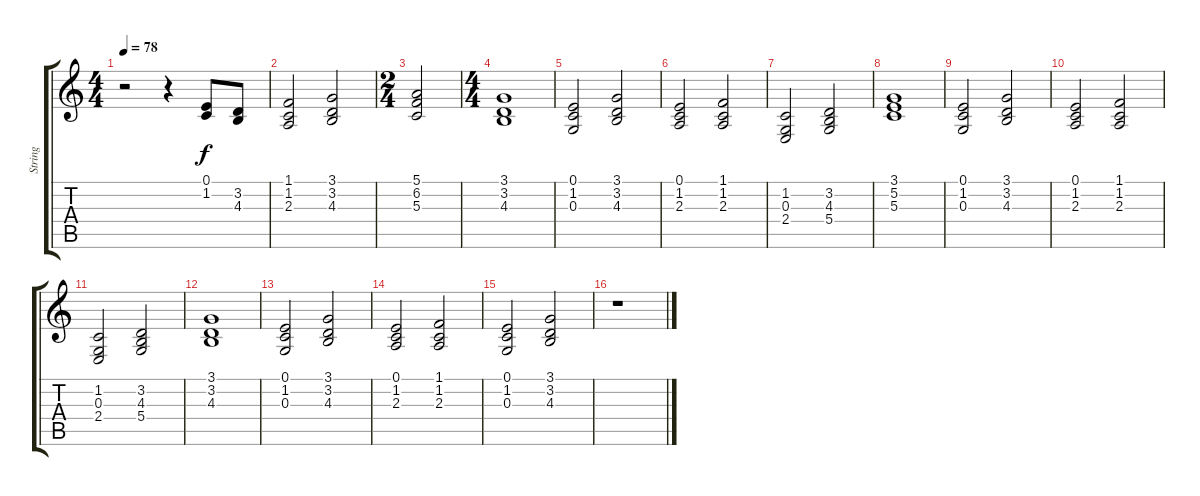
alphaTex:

\track ("String" "String") {instrument stringensemble2}
\staff {score tabs}
\tuning (E4 B3 G3 D3 A2 E2) {hide}
\ts (4 4)
\tempo 78
\clef g2
\ks c
r.2{dy f} r.4 (0.1 1.2).8 (3.2 4.3).8 |
(1.1 1.2 2.3).2 (3.1 3.2 4.3).2 |
\ts (2 4)
(5.1 6.2 5.3).2 |
\ts (4 4)
(3.1 3.2 4.3).1 |
(0.1 1.2 0.3).2 (3.1 3.2 4.3).2 |
(0.1 1.2 2.3).2 (1.1 1.2 2.3).2 |
(1.2 0.3 2.4).2 (3.2 4.3 5.4).2 |
(3.1 5.2 5.3).1 |
(0.1 1.2 0.3).2 (3.1 3.2 4.3).2 |
(0.1 1.2 2.3).2 (1.1 1.2 2.3).2 |
(1.2 0.3 2.4).2 (3.2 4.3 5.4).2 |
(3.1 3.2 4.3).1 |
(0.1 1.2 0.3).2 (3.1 3.2 4.3).2 |
(0.1 1.2 2.3).2 (1.1 1.2 2.3).2 |
(0.1 1.2 0.3).2 (3.1 3.2 4.3).2 |
r.1
